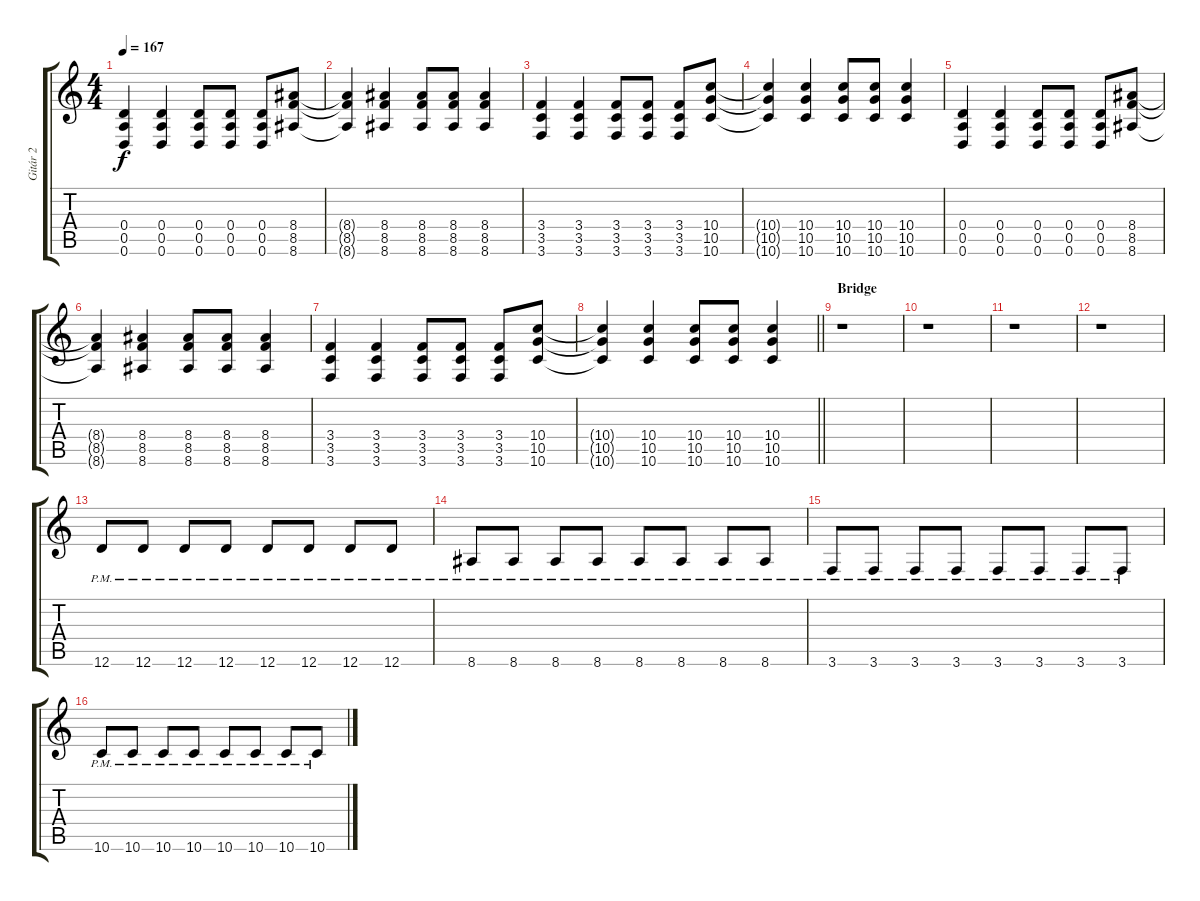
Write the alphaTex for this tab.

\track ("Gitár 2" "Gitár 2") {instrument distortionguitar}
\staff {score tabs}
\tuning (E4 B3 G3 D3 A2 D2) {hide}
\ts (4 4)
\tempo 167
\clef g2
\ks c
(0.4 0.5 0.6).4{dy f} (0.4 0.5 0.6).4 (0.4 0.5 0.6).8 (0.4 0.5 0.6).8 (0.4 0.5 0.6).8 (8.4 8.5 8.6).8 |
(8.4{t} 8.5{t} 8.6{t}).4 (8.4 8.5 8.6).4 (8.4 8.5 8.6).8 (8.4 8.5 8.6).8 (8.4 8.5 8.6).4 |
(3.4 3.5 3.6).4 (3.4 3.5 3.6).4 (3.4 3.5 3.6).8 (3.4 3.5 3.6).8 (3.4 3.5 3.6).8 (10.4 10.5 10.6).8 |
(10.4{t} 10.5{t} 10.6{t}).4 (10.4 10.5 10.6).4 (10.4 10.5 10.6).8 (10.4 10.5 10.6).8 (10.4 10.5 10.6).4 |
(0.4 0.5 0.6).4 (0.4 0.5 0.6).4 (0.4 0.5 0.6).8 (0.4 0.5 0.6).8 (0.4 0.5 0.6).8 (8.4 8.5 8.6).8 |
(8.4{t} 8.5{t} 8.6{t}).4 (8.4 8.5 8.6).4 (8.4 8.5 8.6).8 (8.4 8.5 8.6).8 (8.4 8.5 8.6).4 |
(3.4 3.5 3.6).4 (3.4 3.5 3.6).4 (3.4 3.5 3.6).8 (3.4 3.5 3.6).8 (3.4 3.5 3.6).8 (10.4 10.5 10.6).8 |
\barLineRight lightlight
(10.4{t} 10.5{t} 10.6{t}).4 (10.4 10.5 10.6).4 (10.4 10.5 10.6).8 (10.4 10.5 10.6).8 (10.4 10.5 10.6).4 |
\section ("" "Bridge")
r.1 |
r.1 |
r.1 |
r.1 |
12.6{pm}.8 12.6{pm}.8 12.6{pm}.8 12.6{pm}.8 12.6{pm}.8 12.6{pm}.8 12.6{pm}.8 12.6{pm}.8 |
8.6{pm}.8 8.6{pm}.8 8.6{pm}.8 8.6{pm}.8 8.6{pm}.8 8.6{pm}.8 8.6{pm}.8 8.6{pm}.8 |
3.6{pm}.8 3.6{pm}.8 3.6{pm}.8 3.6{pm}.8 3.6{pm}.8 3.6{pm}.8 3.6{pm}.8 3.6{pm}.8 |
10.6{pm}.8 10.6{pm}.8 10.6{pm}.8 10.6{pm}.8 10.6{pm}.8 10.6{pm}.8 10.6{pm}.8 10.6{pm}.8
